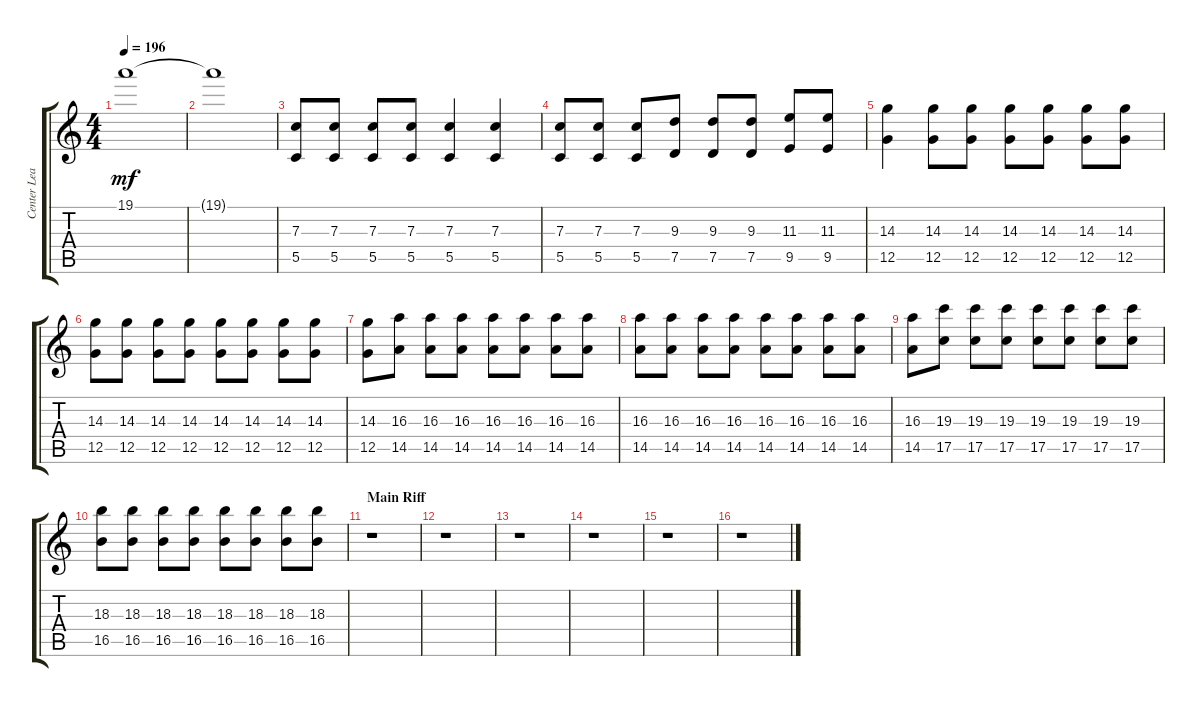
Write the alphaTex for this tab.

\track ("Center Lead 1" "Center Lea") {instrument overdrivenguitar}
\staff {score tabs}
\tuning (D4 A3 F3 C3 G2 C2) {hide}
\ts (4 4)
\tempo 196
\clef g2
\ks aminor
19.1{t}.1{dy mf} |
19.1{t}.1 |
(7.3 5.5).8 (7.3 5.5).8 (7.3 5.5).8 (7.3 5.5).8 (7.3 5.5).4 (7.3 5.5).4 |
(7.3 5.5).8 (7.3 5.5).8 (7.3 5.5).8 (9.3 7.5).8 (9.3 7.5).8 (9.3 7.5).8 (11.3 9.5).8 (11.3 9.5).8 |
(14.3 12.5).4 (14.3 12.5).8 (14.3 12.5).8 (14.3 12.5).8 (14.3 12.5).8 (14.3 12.5).8 (14.3 12.5).8 |
(14.3 12.5).8 (14.3 12.5).8 (14.3 12.5).8 (14.3 12.5).8 (14.3 12.5).8 (14.3 12.5).8 (14.3 12.5).8 (14.3 12.5).8 |
(14.3 12.5).8 (16.3 14.5).8 (16.3 14.5).8 (16.3 14.5).8 (16.3 14.5).8 (16.3 14.5).8 (16.3 14.5).8 (16.3 14.5).8 |
(16.3 14.5).8 (16.3 14.5).8 (16.3 14.5).8 (16.3 14.5).8 (16.3 14.5).8 (16.3 14.5).8 (16.3 14.5).8 (16.3 14.5).8 |
(16.3 14.5).8 (19.3 17.5).8 (19.3 17.5).8 (19.3 17.5).8 (19.3 17.5).8 (19.3 17.5).8 (19.3 17.5).8 (19.3 17.5).8 |
(18.3 16.5).8 (18.3 16.5).8 (18.3 16.5).8 (18.3 16.5).8 (18.3 16.5).8 (18.3 16.5).8 (18.3 16.5).8 (18.3 16.5).8 |
\section ("" "Main Riff")
r.1 |
r.1 |
r.1 |
r.1 |
r.1 |
r.1
